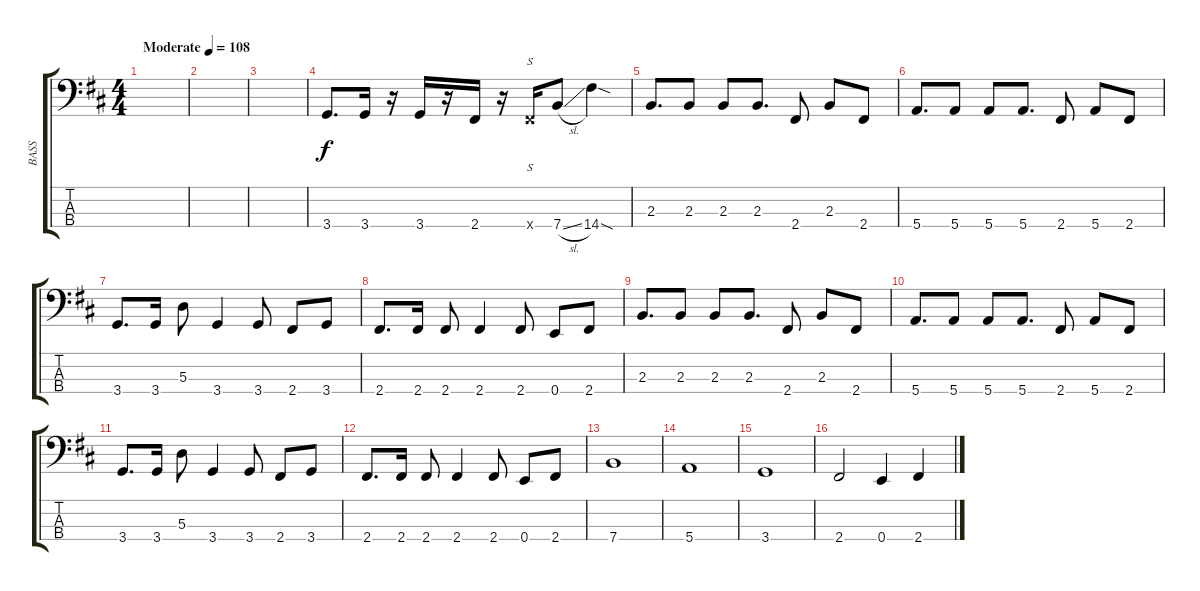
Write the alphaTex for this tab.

\track ("BASS" "BASS") {instrument electricbassfinger}
\staff {score tabs}
\tuning (G2 D2 A1 E1) {hide}
\ts (4 4)
\tempo (108 "Moderate")
\clef f4
\ks d
|
|
|
3.4.8{d} 3.4.16 r.16 3.4.16 r.16 2.4.16 r.16 2.4{x}.16{s instrument slapbass1} 7.4{sl}.8{instrument electricbassfinger} 14.4{sod}.4 |
2.3.8{d} 2.3.8 2.3.8 2.3.8{d} 2.4.8 2.3.8 2.4.8 |
5.4.8{d} 5.4.8 5.4.8 5.4.8{d} 2.4.8 5.4.8 2.4.8 |
3.4.8{d} 3.4.16 5.3.8 3.4.4 3.4.8 2.4.8 3.4.8 |
2.4.8{d} 2.4.16 2.4.8 2.4.4 2.4.8 0.4.8 2.4.8 |
2.3.8{d} 2.3.8 2.3.8 2.3.8{d} 2.4.8 2.3.8 2.4.8 |
5.4.8{d} 5.4.8 5.4.8 5.4.8{d} 2.4.8 5.4.8 2.4.8 |
3.4.8{d} 3.4.16 5.3.8 3.4.4 3.4.8 2.4.8 3.4.8 |
2.4.8{d} 2.4.16 2.4.8 2.4.4 2.4.8 0.4.8 2.4.8 |
7.4.1 |
5.4.1 |
3.4.1 |
2.4.2 0.4.4 2.4.4
